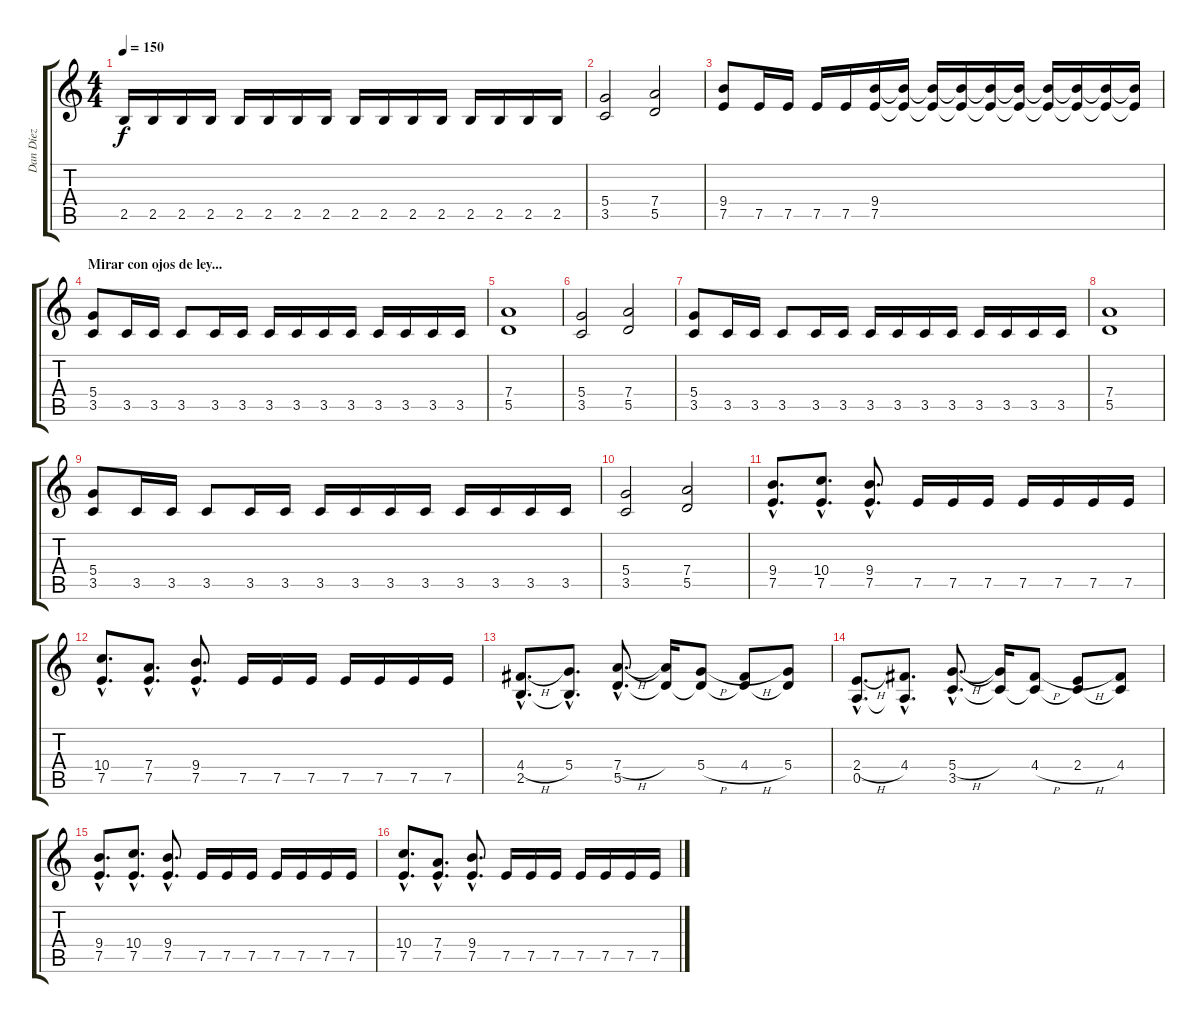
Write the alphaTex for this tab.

\track ("Dan Díez" "Dan Díez") {instrument distortionguitar}
\staff {score tabs}
\tuning (E4 B3 G3 D3 A2 E2) {hide}
\ts (4 4)
\tempo 150
\clef g2
\ks c
2.5.16{dy f} 2.5.16 2.5.16 2.5.16 2.5.16 2.5.16 2.5.16 2.5.16 2.5.16 2.5.16 2.5.16 2.5.16 2.5.16 2.5.16 2.5.16 2.5.16 |
(5.4 3.5).2 (7.4 5.5).2 |
(9.4 7.5).8 7.5.16 7.5.16 7.5.16 7.5.16 (9.4 7.5).16 (9.4{t} 7.5{t}).16 (9.4{t} 7.5{t}).16 (9.4{t} 7.5{t}).16 (9.4{t} 7.5{t}).16 (9.4{t} 7.5{t}).16 (9.4{t} 7.5{t}).16 (9.4{t} 7.5{t}).16 (9.4{t} 7.5{t}).16 (9.4{t} 7.5{t}).16 |
\section ("" "Mirar con ojos de ley...")
(5.4 3.5).8 3.5.16 3.5.16 3.5.8 3.5.16 3.5.16 3.5.16 3.5.16 3.5.16 3.5.16 3.5.16 3.5.16 3.5.16 3.5.16 |
(7.4 5.5).1 |
(5.4 3.5).2 (7.4 5.5).2 |
(5.4 3.5).8 3.5.16 3.5.16 3.5.8 3.5.16 3.5.16 3.5.16 3.5.16 3.5.16 3.5.16 3.5.16 3.5.16 3.5.16 3.5.16 |
(7.4 5.5).1 |
(5.4 3.5).8 3.5.16 3.5.16 3.5.8 3.5.16 3.5.16 3.5.16 3.5.16 3.5.16 3.5.16 3.5.16 3.5.16 3.5.16 3.5.16 |
(5.4 3.5).2 (7.4 5.5).2 |
(9.4{hac} 7.5{hac}).8{d} (10.4{hac} 7.5{hac}).8{d} (9.4{hac} 7.5{hac}).8{d} 7.5.16 7.5.16 7.5.16 7.5.16 7.5.16 7.5.16 7.5.16 |
(10.4{hac} 7.5{hac}).8{d} (7.4{hac} 7.5{hac}).8{d} (9.4{hac} 7.5{hac}).8{d} 7.5.16 7.5.16 7.5.16 7.5.16 7.5.16 7.5.16 7.5.16 |
(4.4{h hac} 2.5{hac}).8{d} (5.4{hac} 2.5{hac t}).8{d} (7.4{h hac} 5.5{hac}).8{d} (7.4{t} 5.5{t}).16 (5.4{h} 5.5{t}).8 (4.4{h} 5.5{t}).8 (5.4 5.5{t}).8 |
(2.4{h hac} 0.5{hac}).8{d} (4.4{hac} 0.5{hac t}).8{d} (5.4{h hac} 3.5{hac}).8{d} (5.4{t} 3.5{t}).16 (4.4{h} 3.5{t}).8 (2.4{h} 3.5{t}).8 (4.4 3.5{t}).8 |
(9.4{hac} 7.5{hac}).8{d} (10.4{hac} 7.5{hac}).8{d} (9.4{hac} 7.5{hac}).8{d} 7.5.16 7.5.16 7.5.16 7.5.16 7.5.16 7.5.16 7.5.16 |
(10.4{hac} 7.5{hac}).8{d} (7.4{hac} 7.5{hac}).8{d} (9.4{hac} 7.5{hac}).8{d} 7.5.16 7.5.16 7.5.16 7.5.16 7.5.16 7.5.16 7.5.16
